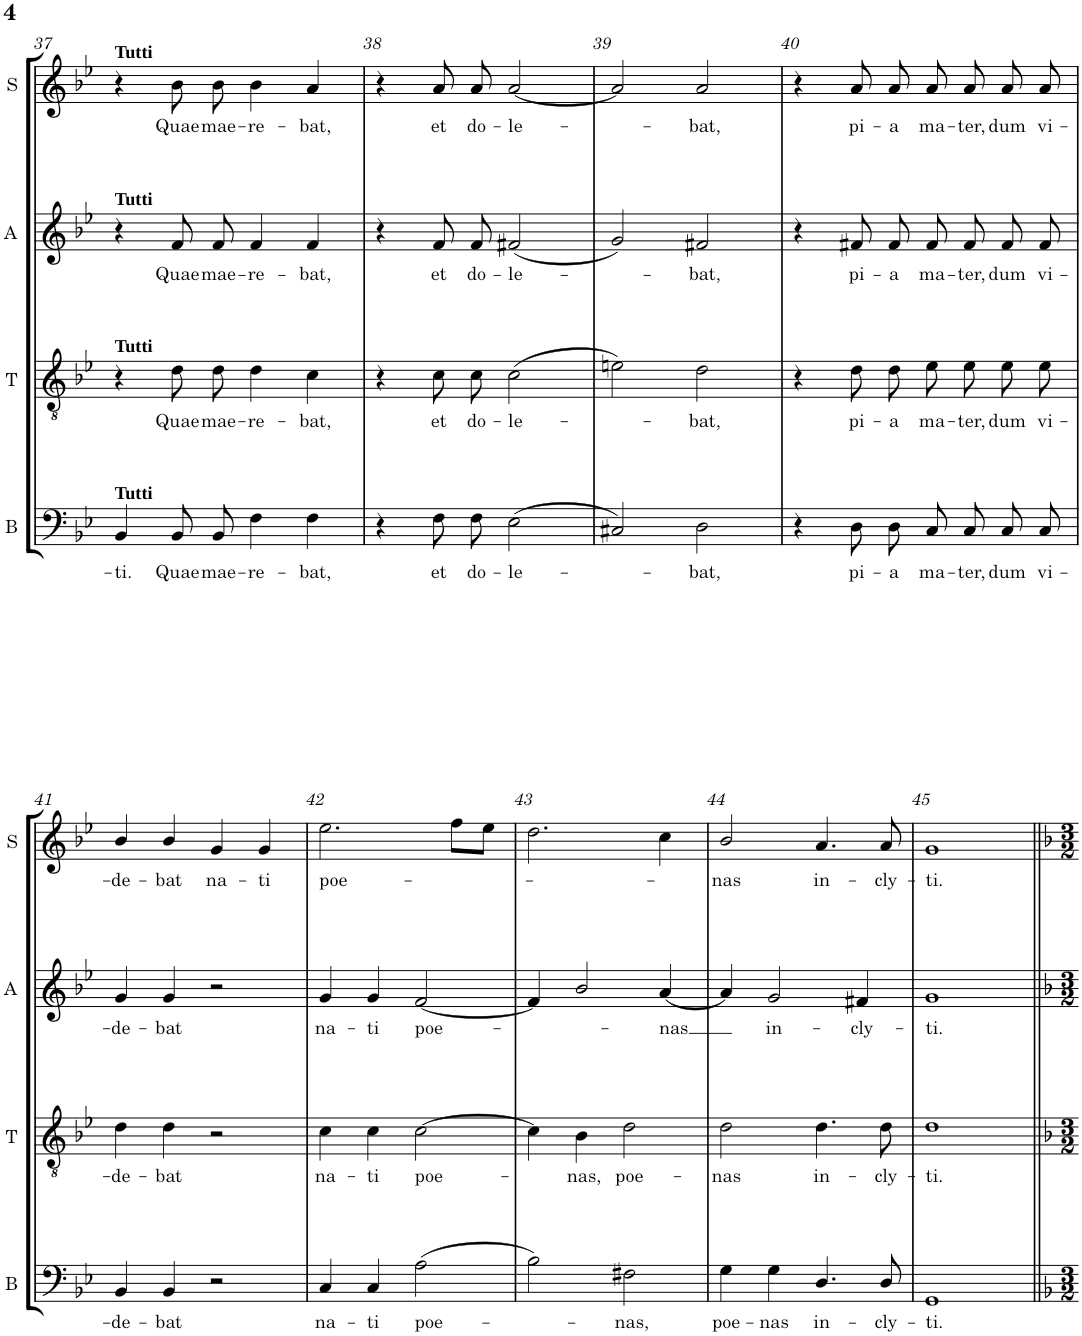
**kern	**text	**kern	**text	**kern	**text	**kern	**text
*part4	*part4	*part3	*part3	*part2	*part2	*part1	*part1
*staff4	*staff4	*staff3	*staff3	*staff2	*staff2	*staff1	*staff1
*I"Bass	*	*I"Tenor	*	*I"Alto	*	*I"Soprano	*
*I'B	*	*I'T	*	*I'A	*	*I'S	*
!!LO:PB:g=z
*clefF4	*	*clefGv2	*	*clefG2	*	*clefG2	*
*k[b-e-]	*	*k[b-e-]	*	*k[b-e-]	*	*k[b-e-]	*
*M4/4	*	*M4/4	*	*M4/4	*	*M4/4	*
*met(c)	*	*met(c)	*	*met(c)	*	*met(c)	*
=37	=37	=37	=37	=37	=37	=37	=37
!	!	!	!	!	!	!LO:TX:a:B:t=Tutti	!
!	!	!	!	!LO:TX:a:B:t=Tutti	!	!	!
!	!	!LO:TX:a:B:t=Tutti	!	!	!	!	!
!LO:TX:a:B:t=Tutti	!	!	!	!	!	!	!
!	!LO:LY:b	!	!	!	!	!	!
4BB-/	-ti.	4r	.	4r	.	4r	.
!	!LO:LY:b	!	!LO:LY:b	!	!LO:LY:b	!	!LO:LY:b
8BB-/L	Quae	8d\L	Quae	8f/L	Quae	8b-\	Quae
!	!LO:LY:b	!	!LO:LY:b	!	!LO:LY:b	!	!LO:LY:b
8BB-/J	mae-	8d\J	mae-	8f/J	mae-	8b-\	mae-
!	!LO:LY:b	!	!LO:LY:b	!	!LO:LY:b	!	!LO:LY:b
4F\	-re-	4d\	-re-	4f/	-re-	4b-\	-re-
!	!LO:LY:b	!	!LO:LY:b	!	!LO:LY:b	!	!LO:LY:b
4F\	-bat,	4c\	-bat,	4f/	-bat,	4a/	-bat,
=38	=38	=38	=38	=38	=38	=38	=38
4r	.	4r	.	4r	.	4r	.
!	!LO:LY:b	!	!LO:LY:b	!	!LO:LY:b	!	!LO:LY:b
8F\L	et	8c\L	et	8f/L	et	8a/	et
!	!LO:LY:b	!	!LO:LY:b	!	!LO:LY:b	!	!LO:LY:b
8F\J	do-	8c\J	do-	8f/J	do-	8a/	do-
!	!LO:LY:b	!	!LO:LY:b	!	!LO:LY:b	!	!LO:LY:b
(>2E-\	-le-	(>2c\	-le-	(<2f#X/	-le-	[2a/	-le-
=39	=39	=39	=39	=39	=39	=39	=39
2C#X/)	.	2en\)	.	2g/)	.	2a/]	.
!	!LO:LY:b	!	!LO:LY:b	!	!LO:LY:b	!	!LO:LY:b
2D\	-bat,	2d\	-bat,	2f#X/	-bat,	2a/	-bat,
=40	=40	=40	=40	=40	=40	=40	=40
4r	.	4r	.	4r	.	4r	.
!	!LO:LY:b	!	!LO:LY:b	!	!LO:LY:b	!	!LO:LY:b
8D\L	pi-	8d\L	pi-	8f#X/L	pi-	8a/	pi-
!	!LO:LY:b	!	!LO:LY:b	!	!LO:LY:b	!	!LO:LY:b
8D\J	-a	8d\J	-a	8f#/J	-a	8a/	-a
!	!LO:LY:b	!	!LO:LY:b	!	!LO:LY:b	!	!LO:LY:b
8C/L	ma-	8e-\L	ma-	8f#/L	ma-	8a/	ma-
!	!LO:LY:b	!	!LO:LY:b	!	!LO:LY:b	!	!LO:LY:b
8C/J	-ter,	8e-\J	-ter,	8f#/J	-ter,	8a/	-ter,
!	!LO:LY:b	!	!LO:LY:b	!	!LO:LY:b	!	!LO:LY:b
8C/L	dum	8e-\L	dum	8f#/L	dum	8a/	dum
!	!LO:LY:b	!	!LO:LY:b	!	!LO:LY:b	!	!LO:LY:b
8C/J	vi-	8e-\J	vi-	8f#/J	vi-	8a/	vi-
!!LO:LB:g=z
=41	=41	=41	=41	=41	=41	=41	=41
!	!LO:LY:b	!	!LO:LY:b	!	!LO:LY:b	!	!LO:LY:b
4BB-/	-de-	4d\	-de-	4g/	-de-	4b-/	-de-
!	!LO:LY:b	!	!LO:LY:b	!	!LO:LY:b	!	!LO:LY:b
4BB-/	-bat	4d\	-bat	4g/	-bat	4b-/	-bat
!	!	!	!	!	!	!	!LO:LY:b
2r	.	2r	.	2r	.	4g/	na-
!	!	!	!	!	!	!	!LO:LY:b
.	.	.	.	.	.	4g/	-ti
=42	=42	=42	=42	=42	=42	=42	=42
!	!LO:LY:b	!	!LO:LY:b	!	!LO:LY:b	!	!LO:LY:b
4C/	na-	4c\	na-	4g/	na-	2.ee-\	poe-
!	!LO:LY:b	!	!LO:LY:b	!	!LO:LY:b	!	!
4C/	-ti	4c\	-ti	4g/	-ti	.	.
!	!LO:LY:b	!	!LO:LY:b	!	!LO:LY:b	!	!
(>2A\	poe-	[2c\	poe-	[2f/	poe-	.	.
.	.	.	.	.	.	8ff\L	.
.	.	.	.	.	.	8ee-\J	.
=43	=43	=43	=43	=43	=43	=43	=43
2B-\)	.	4c\]	.	4f/]	.	2.dd\	.
!	!	!	!LO:LY:b	!	!	!	!
.	.	4B-\	-nas,	2b-/	.	.	.
!	!LO:LY:b	!	!LO:LY:b	!	!	!	!
2F#X\	-nas,	2d\	poe-	.	.	.	.
!	!	!	!	!	!LO:LY:b	!	!
.	.	.	.	[4a/	-nas	4cc\	.
=44	=44	=44	=44	=44	=44	=44	=44
!	!LO:LY:b	!	!LO:LY:b	!	!	!	!LO:LY:b
4G\	poe-	2d\	-nas	4a/]	.	2b-/	-nas
!	!LO:LY:b	!	!	!	!LO:LY:b	!	!
4G\	-nas	.	.	2g/	in-	.	.
!	!LO:LY:b	!	!LO:LY:b	!	!	!	!LO:LY:b
4.D/	in-	4.d\	in-	.	.	4.a/	in-
!	!	!	!	!	!LO:LY:b	!	!
.	.	.	.	4f#X/	-cly-	.	.
!	!LO:LY:b	!	!LO:LY:b	!	!	!	!LO:LY:b
8D/	-cly-	8d\	-cly-	.	.	8a/	-cly-
=45	=45	=45	=45	=45	=45	=45	=45
!	!LO:LY:b	!	!LO:LY:b	!	!LO:LY:b	!	!LO:LY:b
1GG	-ti.	1d	-ti.	1g	-ti.	1g	-ti.
=||	=||	=||	=||	=||	=||	=||	=||
*-	*-	*-	*-	*-	*-	*-	*-
